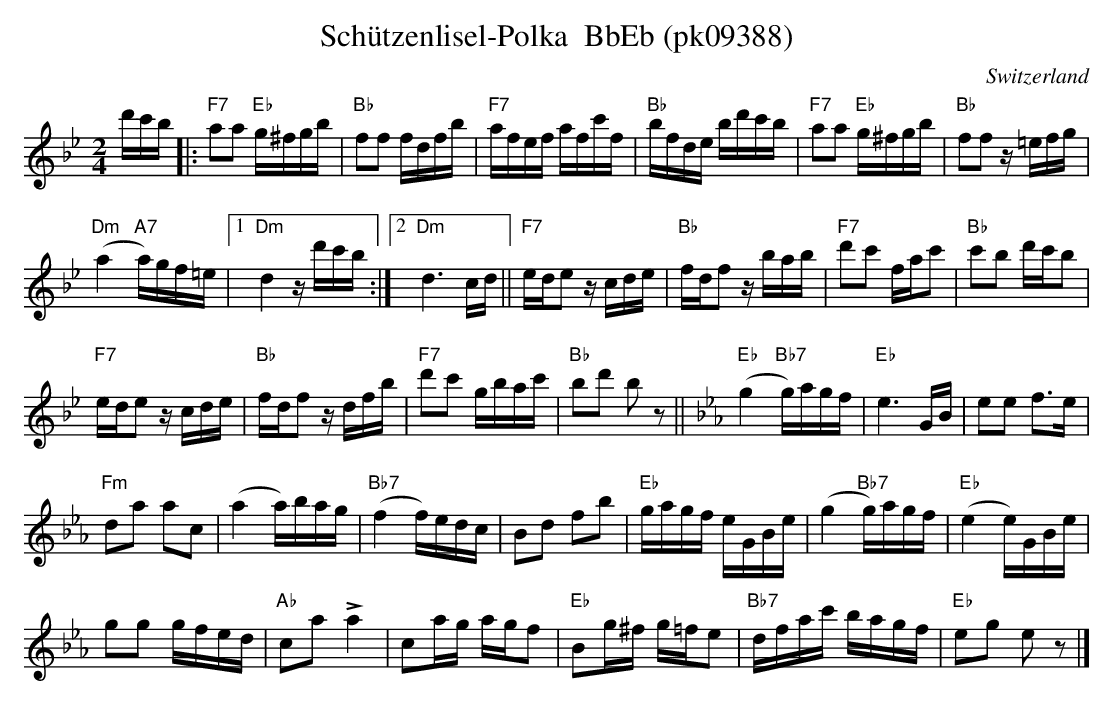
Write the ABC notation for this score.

X:1
T:Sch\"utzenlisel-Polka  BbEb (pk09388)
M:2/4
L:1/16
O:Switzerland
K:Bb major
d'c'b  |: "F7"a2a2 "Eb"g^fgb | "Bb"f2f2 fdfb | "F7"afef afc'f | "Bb"bfde bd'c'b | "F7"a2a2 "Eb"g^fgb | "Bb"f2f2 z=efg |
("Dm"a4 "A7"a)gf=e |1 "Dm"d4 zd'c'b :|2 "Dm"d6cd || "F7"ede2 zcde | "Bb"fdf2 zbab | "F7"d'2c'2 fac'2 | "Bb"c'2b2 d'c'b2 |
"F7"ede2 zcde | "Bb"fdf2 zdfb | "F7"d'2c'2 gbac' | "Bb"b2d'2 b2z2 || [K:Eb] [K:Eb] ("Eb"g4 "Bb7"g)agf | "Eb"e6GB | e2e2 f3e |
"Fm"d2a2 a2c2 | (a4 a)bag | ("Bb7"f4 f)edc | B2d2 f2b2 | "Eb"gagf eGBe | (g4 "Bb7"g)agf | ("Eb"e4 e)GBe |
g2g2 gfed | "Ab"c2a2 !>!a4 | c2ag agf2 | "Eb"B2g^f g=fe2 | "Bb7"dfac' bagf | "Eb"e2g2 e2z2 |]
